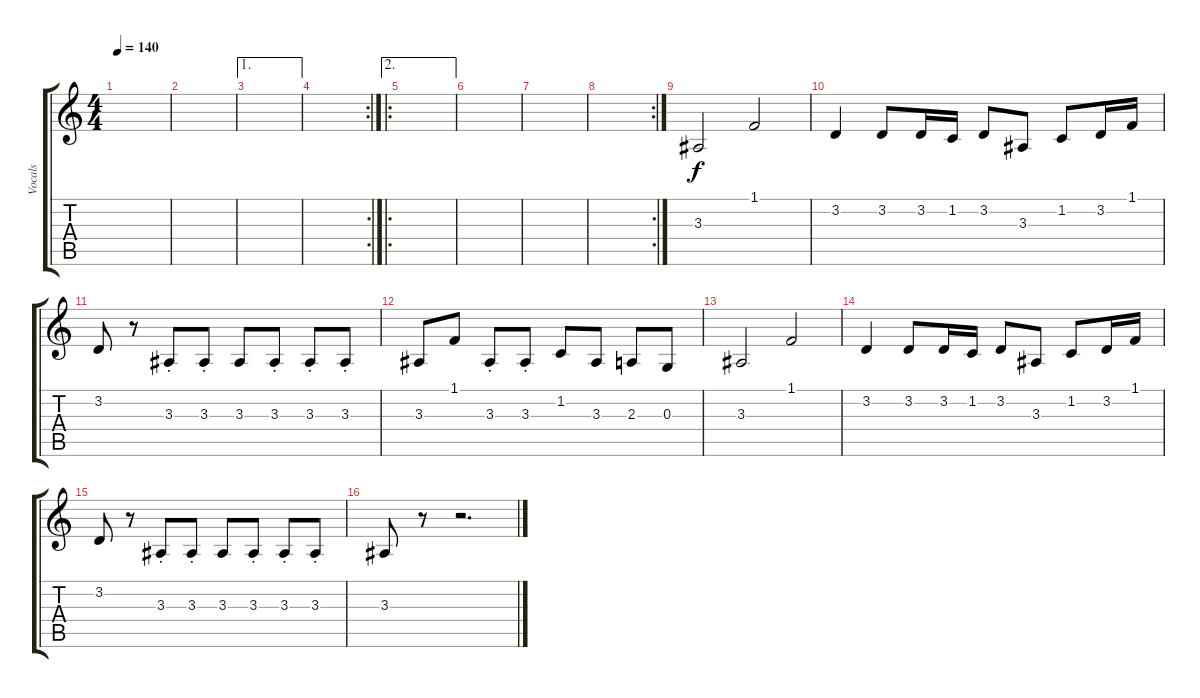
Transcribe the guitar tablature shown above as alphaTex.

\track ("Vocals" "Vocals") {instrument voiceoohs}
\staff {score tabs}
\tuning (E4 B3 G3 D3 A2 E2) {hide}
\ts (4 4)
\tempo 140
\clef g2
\ks c
|
|
\ae 1
|
\rc 2
|
\ae 2
\ro
|
|
|
\rc 2
|
3.3.2 1.1.2 |
3.2.4 3.2.8 3.2.16 1.2.16 3.2.8 3.3.8 1.2.8 3.2.16 1.1.16 |
3.2.8 r.8 3.3{st}.8 3.3{st}.8 3.3.8 3.3{st}.8 3.3{st}.8 3.3{st}.8 |
3.3.8 1.1.8 3.3{st}.8 3.3{st}.8 1.2.8 3.3.8 2.3.8 0.3.8 |
3.3.2 1.1.2 |
3.2.4 3.2.8 3.2.16 1.2.16 3.2.8 3.3.8 1.2.8 3.2.16 1.1.16 |
3.2.8 r.8 3.3{st}.8 3.3{st}.8 3.3.8 3.3{st}.8 3.3{st}.8 3.3{st}.8 |
3.3.8 r.8 r.2{d}
